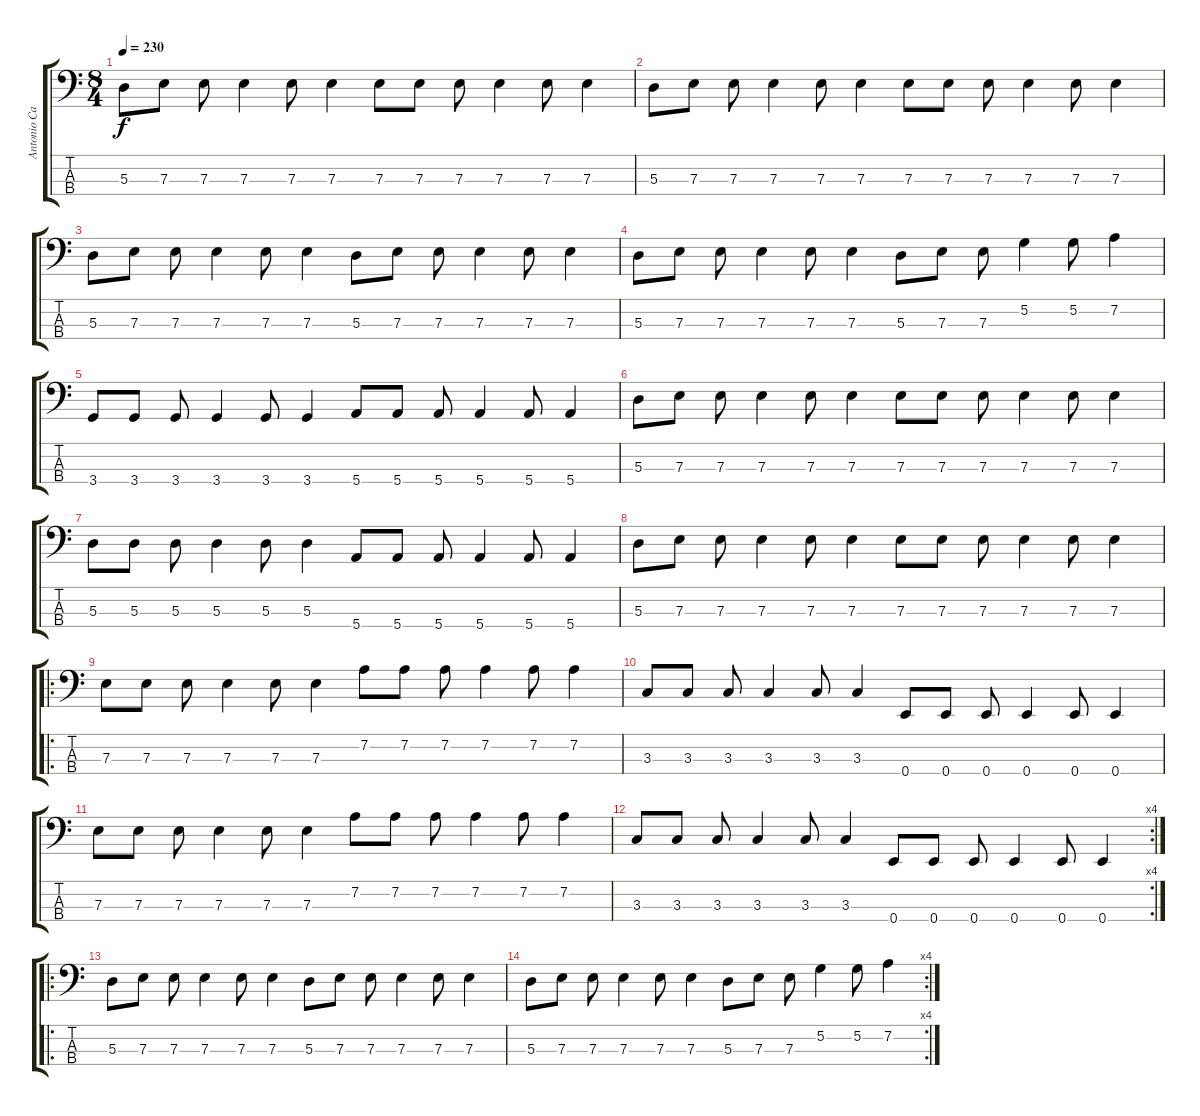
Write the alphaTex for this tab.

\track ("Antonio Carraro" "Antonio Ca") {instrument electricbasspick}
\staff {score tabs}
\tuning (G2 D2 A1 E1) {hide}
\ts (8 4)
\tempo 230
\clef f4
\ks c
5.3.8{dy f} 7.3.8 7.3.8 7.3.4 7.3.8 7.3.4 7.3.8 7.3.8 7.3.8 7.3.4 7.3.8 7.3.4 |
5.3.8 7.3.8 7.3.8 7.3.4 7.3.8 7.3.4 7.3.8 7.3.8 7.3.8 7.3.4 7.3.8 7.3.4 |
5.3.8 7.3.8 7.3.8 7.3.4 7.3.8 7.3.4 5.3.8 7.3.8 7.3.8 7.3.4 7.3.8 7.3.4 |
5.3.8 7.3.8 7.3.8 7.3.4 7.3.8 7.3.4 5.3.8 7.3.8 7.3.8 5.2.4 5.2.8 7.2.4 |
3.4.8 3.4.8 3.4.8 3.4.4 3.4.8 3.4.4 5.4.8 5.4.8 5.4.8 5.4.4 5.4.8 5.4.4 |
5.3.8 7.3.8 7.3.8 7.3.4 7.3.8 7.3.4 7.3.8 7.3.8 7.3.8 7.3.4 7.3.8 7.3.4 |
5.3.8 5.3.8 5.3.8 5.3.4 5.3.8 5.3.4 5.4.8 5.4.8 5.4.8 5.4.4 5.4.8 5.4.4 |
5.3.8 7.3.8 7.3.8 7.3.4 7.3.8 7.3.4 7.3.8 7.3.8 7.3.8 7.3.4 7.3.8 7.3.4 |
\ro
7.3.8 7.3.8 7.3.8 7.3.4 7.3.8 7.3.4 7.2.8 7.2.8 7.2.8 7.2.4 7.2.8 7.2.4 |
3.3.8 3.3.8 3.3.8 3.3.4 3.3.8 3.3.4 0.4.8 0.4.8 0.4.8 0.4.4 0.4.8 0.4.4 |
7.3.8 7.3.8 7.3.8 7.3.4 7.3.8 7.3.4 7.2.8 7.2.8 7.2.8 7.2.4 7.2.8 7.2.4 |
\rc 4
3.3.8 3.3.8 3.3.8 3.3.4 3.3.8 3.3.4 0.4.8 0.4.8 0.4.8 0.4.4 0.4.8 0.4.4 |
\ro
5.3.8 7.3.8 7.3.8 7.3.4 7.3.8 7.3.4 5.3.8 7.3.8 7.3.8 7.3.4 7.3.8 7.3.4 |
\rc 4
5.3.8 7.3.8 7.3.8 7.3.4 7.3.8 7.3.4 5.3.8 7.3.8 7.3.8 5.2.4 5.2.8 7.2.4
